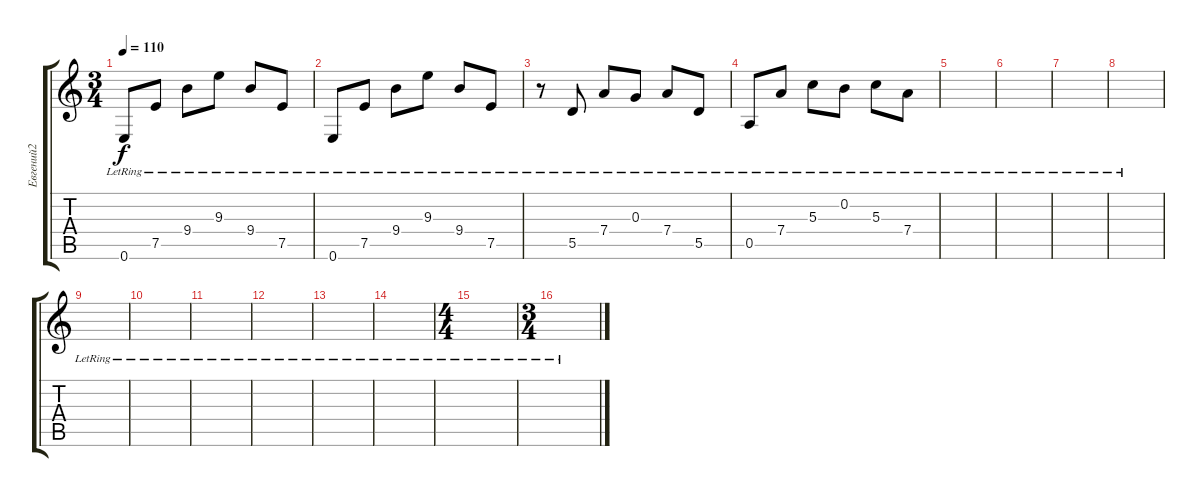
\track ("Евгений2" "Евгений2") {instrument acousticguitarnylon}
\staff {score tabs}
\tuning (E4 B3 G3 D3 A2 E2) {hide}
\ts (3 4)
\tempo 110
\clef g2
\ks c
0.6{lr}.8{dy f} 7.5{lr}.8 9.4{lr}.8 9.3{lr}.8 9.4{lr}.8 7.5{lr}.8 |
0.6{lr}.8 7.5{lr}.8 9.4{lr}.8 9.3{lr}.8 9.4{lr}.8 7.5{lr}.8 |
r.8 5.5{lr}.8 7.4{lr}.8 0.3{lr}.8 7.4{lr}.8 5.5{lr}.8 |
0.5{lr}.8 7.4{lr}.8 5.3{lr}.8 0.2{lr}.8 5.3{lr}.8 7.4{lr}.8 |
|
|
|
|
|
|
|
|
|
|
\ts (4 4)
|
\ts (3 4)
